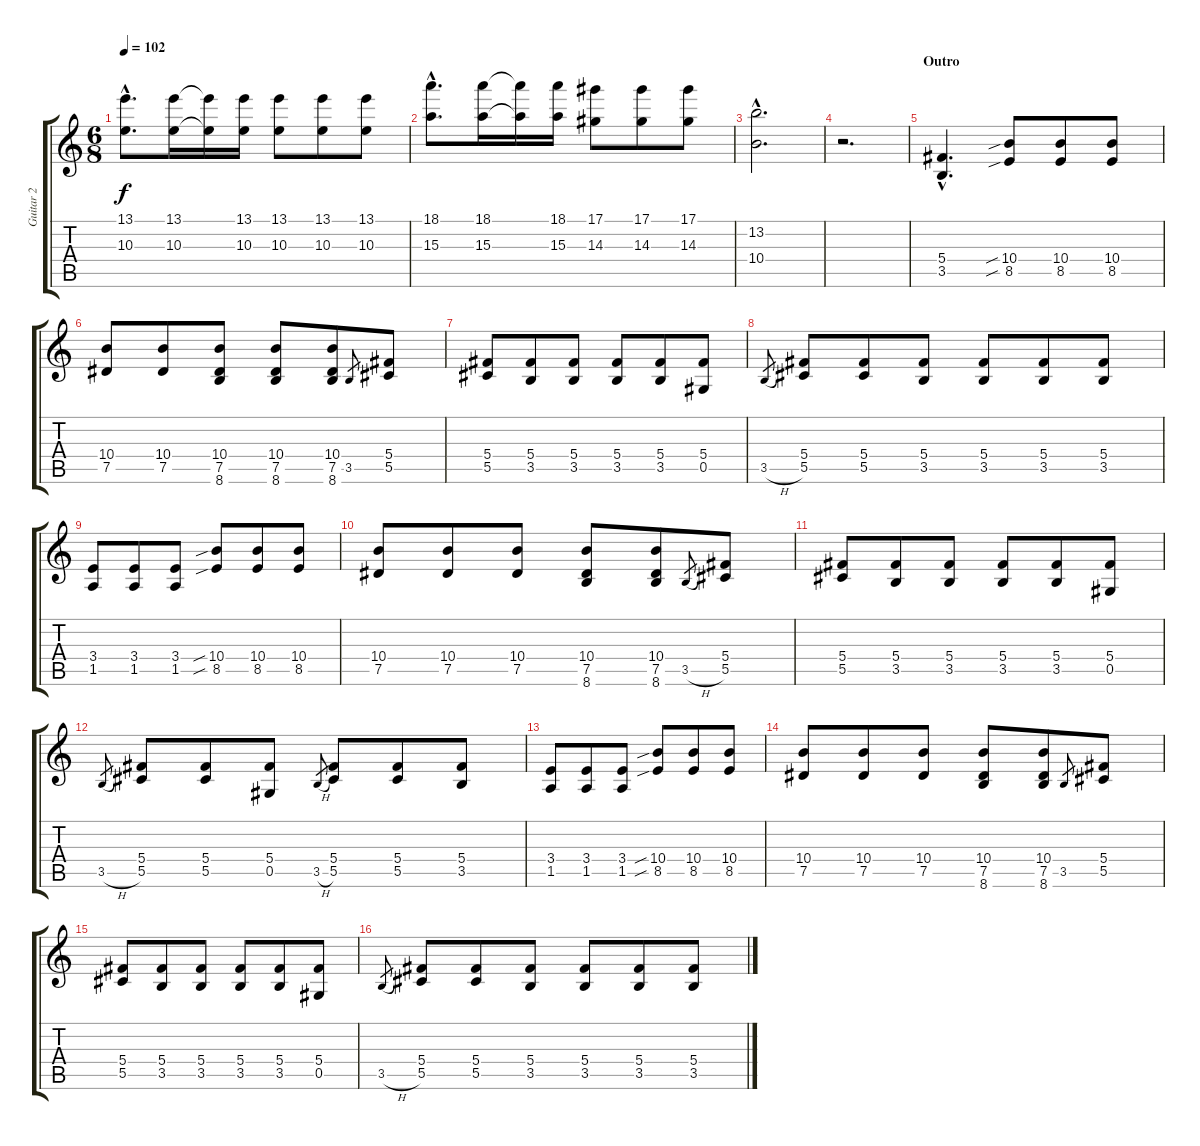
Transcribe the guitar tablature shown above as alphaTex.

\track ("Guitar 2" "Guitar 2") {instrument distortionguitar}
\staff {score tabs}
\tuning (Eb4 Bb3 Gb3 Db3 Ab2 Eb2) {hide}
\ts (6 8)
\tempo 102
\clef g2
\ks c
(13.1{hac} 10.3{hac}).8{d dy f} (13.1 10.3).16 (13.1{t} 10.3{t}).16 (13.1 10.3).16 (13.1 10.3).8 (13.1 10.3).8 (13.1 10.3).8 |
(18.1{hac} 15.3{hac}).8{d} (18.1 15.3).16 (18.1{t} 15.3{t}).16 (18.1 15.3).16 (17.1 14.3).8 (17.1 14.3).8 (17.1 14.3).8 |
(13.2{hac} 10.4{hac}).2{d} |
r.2{d} |
\section ("" "Outro")
(5.4{hac} 3.5{hac}).4{d volume 9} (10.4{sib} 8.5{sib}).8 (10.4 8.5).8 (10.4 8.5).8 |
(10.4 7.5).8 (10.4 7.5).8 (10.4 7.5 8.6).8 (10.4 7.5 8.6).8 (10.4 7.5 8.6).8 3.5.8{gr} (5.4 5.5).8 |
(5.4 5.5).8 (5.4 3.5).8 (5.4 3.5).8 (5.4 3.5).8 (5.4 3.5).8 (5.4 0.5).8 |
3.5{h}.8{gr} (5.4 5.5).8 (5.4 5.5).8 (5.4 3.5).8 (5.4 3.5).8 (5.4 3.5).8 (5.4 3.5).8 |
(3.4 1.5).8 (3.4 1.5).8 (3.4 1.5).8 (10.4{sib} 8.5{sib}).8 (10.4 8.5).8 (10.4 8.5).8 |
(10.4 7.5).8 (10.4 7.5).8 (10.4 7.5).8 (10.4 7.5 8.6).8 (10.4 7.5 8.6).8 3.5{h}.8{gr} (5.4 5.5).8 |
(5.4 5.5).8 (5.4 3.5).8 (5.4 3.5).8 (5.4 3.5).8 (5.4 3.5).8 (5.4 0.5).8 |
3.5{h}.8{gr} (5.4 5.5).8 (5.4 5.5).8 (5.4 0.5).8 3.5{h}.8{gr} (5.4 5.5).8 (5.4 5.5).8 (5.4 3.5).8 |
(3.4 1.5).8 (3.4 1.5).8 (3.4 1.5).8 (10.4{sib} 8.5{sib}).8 (10.4 8.5).8 (10.4 8.5).8 |
(10.4 7.5).8 (10.4 7.5).8 (10.4 7.5).8 (10.4 7.5 8.6).8 (10.4 7.5 8.6).8 3.5.8{gr} (5.4 5.5).8 |
(5.4 5.5).8 (5.4 3.5).8 (5.4 3.5).8 (5.4 3.5).8 (5.4 3.5).8 (5.4 0.5).8 |
3.5{h}.8{gr} (5.4 5.5).8 (5.4 5.5).8 (5.4 3.5).8 (5.4 3.5).8 (5.4 3.5).8 (5.4 3.5).8
